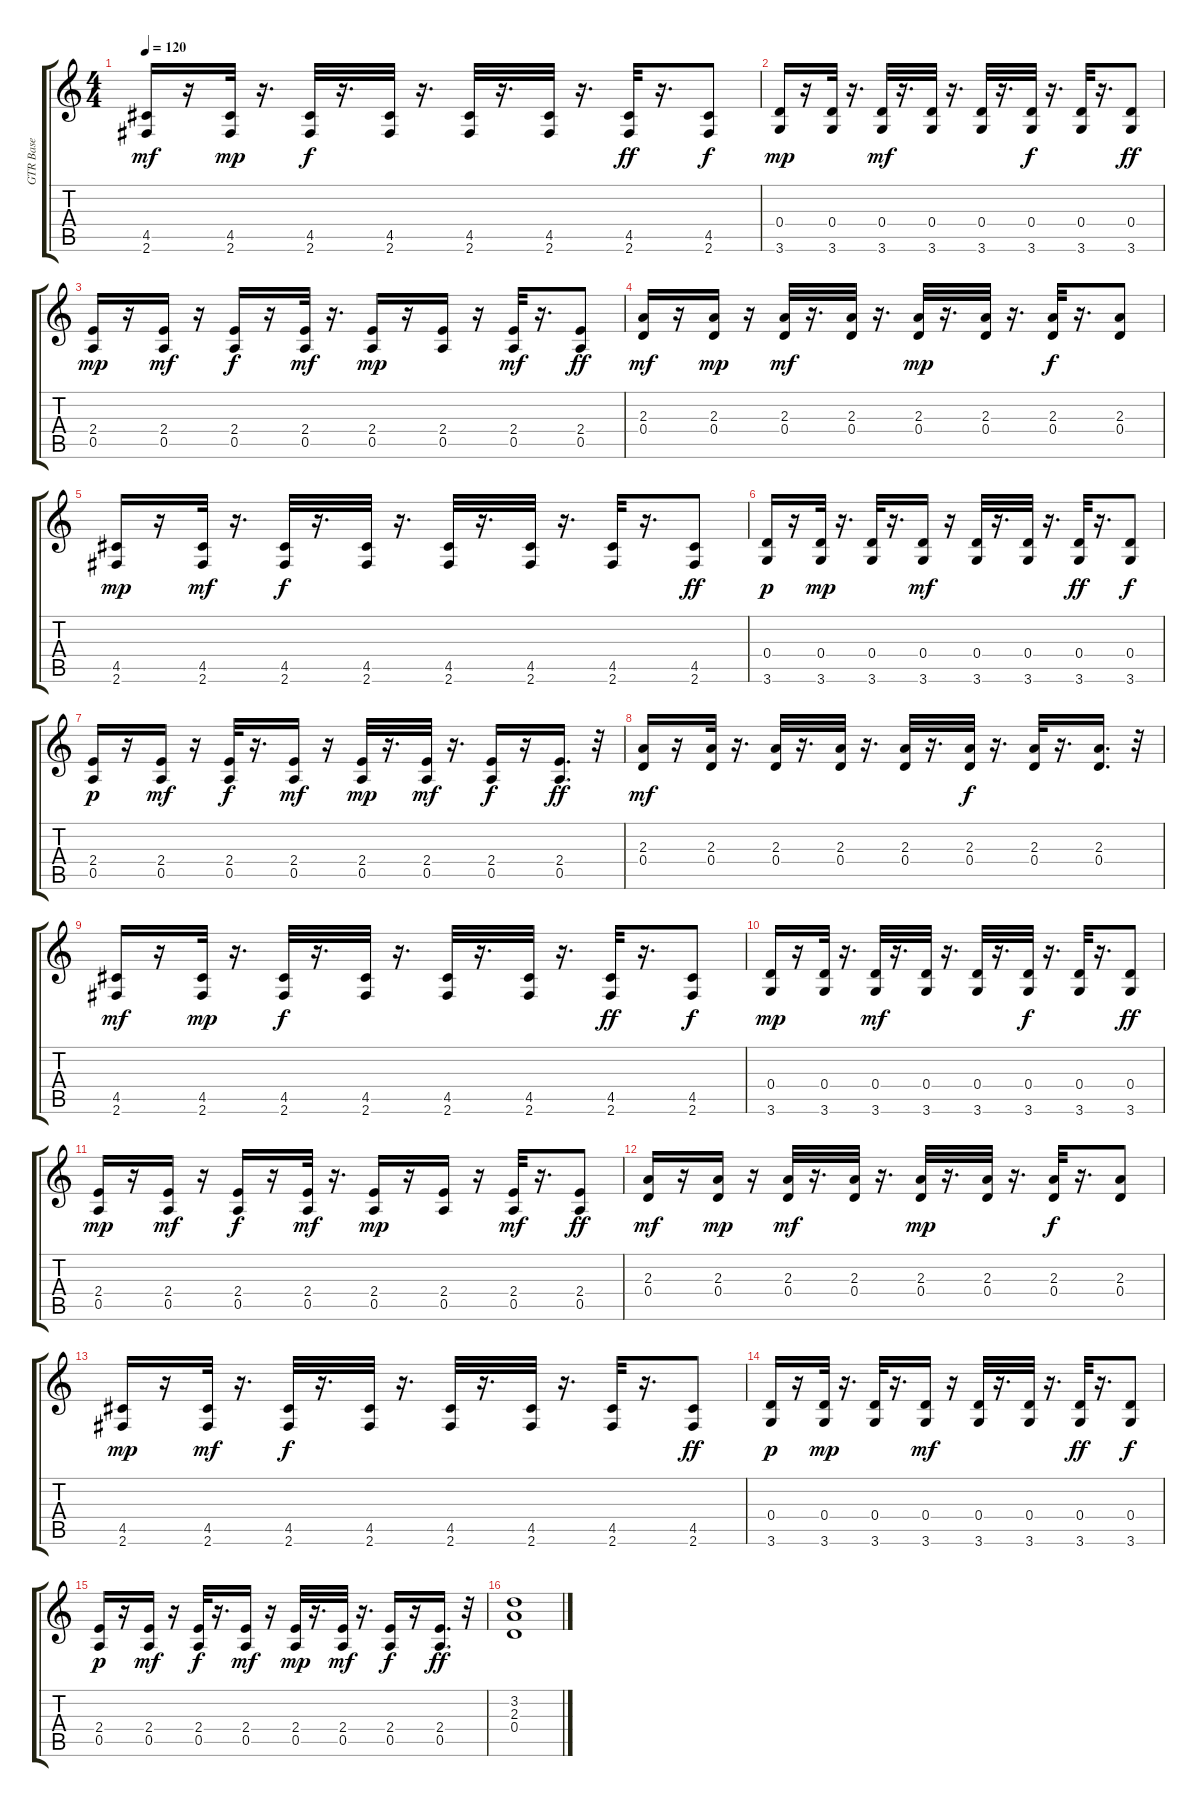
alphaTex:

\track ("GTR Base" "GTR Base") {instrument distortionguitar}
\staff {score tabs}
\tuning (E4 B3 G3 D3 A2 E2) {hide}
\ts (4 4)
\tempo 120
\clef g2
\ks c
(4.5 2.6).16{dy mf} r.16 (4.5 2.6).32{dy mp} r.16{d} (4.5 2.6).32{dy f} r.16{d} (4.5 2.6).32 r.16{d} (4.5 2.6).32 r.16{d} (4.5 2.6).32 r.16{d} (4.5 2.6).32{dy ff} r.16{d} (4.5 2.6).8{dy f} |
(0.4 3.6).16{dy mp} r.16 (0.4 3.6).32 r.16{d} (0.4 3.6).32{dy mf} r.16{d} (0.4 3.6).32 r.16{d} (0.4 3.6).32 r.16{d} (0.4 3.6).32{dy f} r.16{d} (0.4 3.6).32 r.16{d} (0.4 3.6).8{dy ff} |
(2.4 0.5).16{dy mp} r.16 (2.4 0.5).16{dy mf} r.16 (2.4 0.5).16{dy f} r.16 (2.4 0.5).32{dy mf} r.16{d} (2.4 0.5).16{dy mp} r.16 (2.4 0.5).16 r.16 (2.4 0.5).32{dy mf} r.16{d} (2.4 0.5).8{dy ff} |
(2.3 0.4).16{dy mf} r.16 (2.3 0.4).16{dy mp} r.16 (2.3 0.4).32{dy mf} r.16{d} (2.3 0.4).32 r.16{d} (2.3 0.4).32{dy mp} r.16{d} (2.3 0.4).32 r.16{d} (2.3 0.4).32{dy f} r.16{d} (2.3 0.4).8 |
(4.5 2.6).16{dy mp} r.16 (4.5 2.6).32{dy mf} r.16{d} (4.5 2.6).32{dy f} r.16{d} (4.5 2.6).32 r.16{d} (4.5 2.6).32 r.16{d} (4.5 2.6).32 r.16{d} (4.5 2.6).32 r.16{d} (4.5 2.6).8{dy ff} |
(0.4 3.6).16{dy p} r.16 (0.4 3.6).32{dy mp} r.16{d} (0.4 3.6).32 r.16{d} (0.4 3.6).16{dy mf} r.16 (0.4 3.6).32 r.16{d} (0.4 3.6).32 r.16{d} (0.4 3.6).32{dy ff} r.16{d} (0.4 3.6).8{dy f} |
(2.4 0.5).16{dy p} r.16 (2.4 0.5).16{dy mf} r.16 (2.4 0.5).32{dy f} r.16{d} (2.4 0.5).16{dy mf} r.16 (2.4 0.5).32{dy mp} r.16{d} (2.4 0.5).32{dy mf} r.16{d} (2.4 0.5).16{dy f} r.16 (2.4 0.5).16{d dy ff} r.32 |
(2.3 0.4).16{dy mf} r.16 (2.3 0.4).32 r.16{d} (2.3 0.4).32 r.16{d} (2.3 0.4).32 r.16{d} (2.3 0.4).32 r.16{d} (2.3 0.4).32{dy f} r.16{d} (2.3 0.4).32 r.16{d} (2.3 0.4).16{d} r.32 |
(4.5 2.6).16{dy mf} r.16 (4.5 2.6).32{dy mp} r.16{d} (4.5 2.6).32{dy f} r.16{d} (4.5 2.6).32 r.16{d} (4.5 2.6).32 r.16{d} (4.5 2.6).32 r.16{d} (4.5 2.6).32{dy ff} r.16{d} (4.5 2.6).8{dy f} |
(0.4 3.6).16{dy mp} r.16 (0.4 3.6).32 r.16{d} (0.4 3.6).32{dy mf} r.16{d} (0.4 3.6).32 r.16{d} (0.4 3.6).32 r.16{d} (0.4 3.6).32{dy f} r.16{d} (0.4 3.6).32 r.16{d} (0.4 3.6).8{dy ff} |
(2.4 0.5).16{dy mp} r.16 (2.4 0.5).16{dy mf} r.16 (2.4 0.5).16{dy f} r.16 (2.4 0.5).32{dy mf} r.16{d} (2.4 0.5).16{dy mp} r.16 (2.4 0.5).16 r.16 (2.4 0.5).32{dy mf} r.16{d} (2.4 0.5).8{dy ff} |
(2.3 0.4).16{dy mf} r.16 (2.3 0.4).16{dy mp} r.16 (2.3 0.4).32{dy mf} r.16{d} (2.3 0.4).32 r.16{d} (2.3 0.4).32{dy mp} r.16{d} (2.3 0.4).32 r.16{d} (2.3 0.4).32{dy f} r.16{d} (2.3 0.4).8 |
(4.5 2.6).16{dy mp} r.16 (4.5 2.6).32{dy mf} r.16{d} (4.5 2.6).32{dy f} r.16{d} (4.5 2.6).32 r.16{d} (4.5 2.6).32 r.16{d} (4.5 2.6).32 r.16{d} (4.5 2.6).32 r.16{d} (4.5 2.6).8{dy ff} |
(0.4 3.6).16{dy p} r.16 (0.4 3.6).32{dy mp} r.16{d} (0.4 3.6).32 r.16{d} (0.4 3.6).16{dy mf} r.16 (0.4 3.6).32 r.16{d} (0.4 3.6).32 r.16{d} (0.4 3.6).32{dy ff} r.16{d} (0.4 3.6).8{dy f} |
(2.4 0.5).16{dy p} r.16 (2.4 0.5).16{dy mf} r.16 (2.4 0.5).32{dy f} r.16{d} (2.4 0.5).16{dy mf} r.16 (2.4 0.5).32{dy mp} r.16{d} (2.4 0.5).32{dy mf} r.16{d} (2.4 0.5).16{dy f} r.16 (2.4 0.5).16{d dy ff} r.32 |
(3.2 2.3 0.4).1
